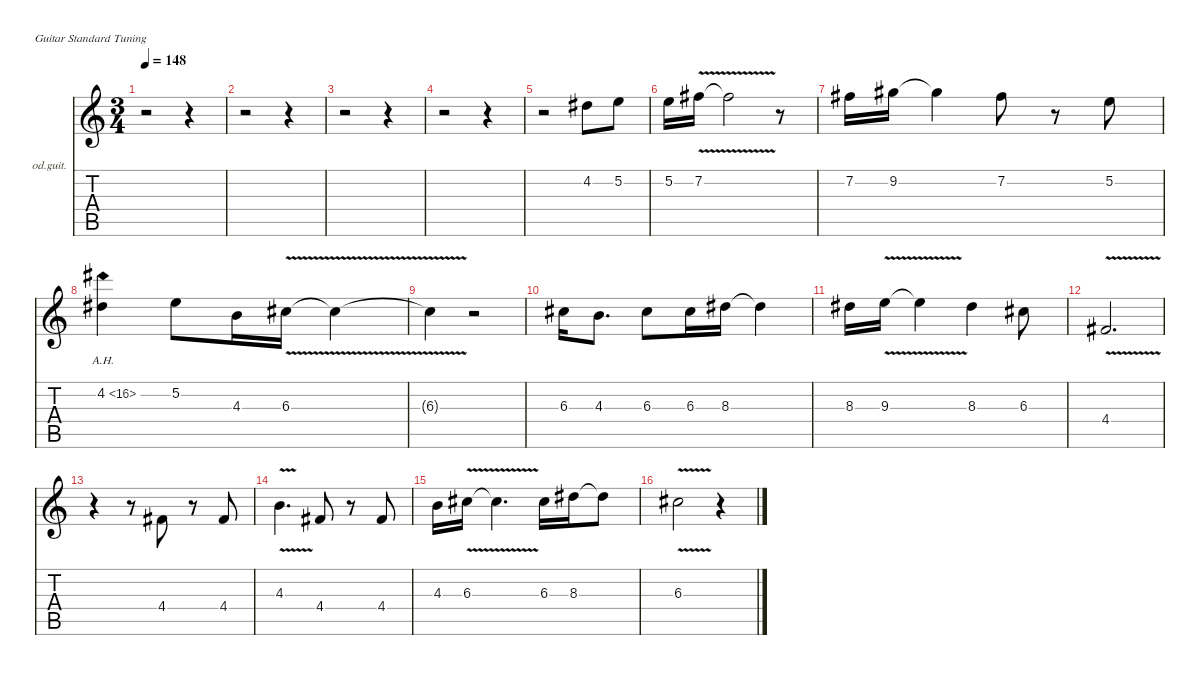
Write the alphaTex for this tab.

\defaultSystemsLayout 4
\hideDynamics
\bracketExtendMode nobrackets
\firstSystemTrackNameOrientation horizontal
\otherSystemsTrackNameOrientation horizontal
\track ("Solo" "od.guit.") {instrument overdrivenguitar}
\staff {score tabs}
\tuning (E4 B3 G3 D3 A2 E2)
\ts (3 4)
\tempo 148
\clef g2
\ks c
r.2{dy f beam Down} r.4{beam Down} |
r.2{beam Down} r.4{beam Down} |
r.2{beam Down} r.4{beam Down} |
r.2{beam Down} r.4{beam Down} |
r.2{beam Down} 4.2{acc #}.8{beam Down} 5.2.8{beam Down} |
5.2.16{beam Down} 7.2{v acc #}.16{beam Down} 7.2{v t acc #}.2{beam Down} r.8{beam Down} |
7.2{acc #}.16{beam Down} 9.2{acc #}.16{beam Down} 9.2{t acc #}.4{beam Down} 7.2{acc #}.8{beam Down} r.8{beam Down} 5.2.8{beam Down} |
4.2{ah 12 acc #}.4{beam Down} 5.2.8{beam Down} 4.3.16{beam Down} 6.3{v acc #}.16{beam Down} 6.3{v t acc #}.4{beam Down} |
6.3{v t acc #}.4{beam Down} r.2{beam Down} |
6.3{acc #}.16{beam Down} 4.3.8{d beam Down} 6.3{acc #}.8{beam Down} 6.3{acc #}.16{beam Down} 8.3{acc #}.16{beam Down} 8.3{t acc #}.4{beam Down} |
8.3{acc #}.16{beam Down} 9.3{v}.16{beam Down} 9.3{v t}.4{beam Down} 8.3{acc #}.4{beam Down} 6.3{acc #}.8{beam Down} |
4.4{v acc #}.2{d beam Up} |
r.4{beam Down} r.8{beam Down} 4.4{acc #}.8{beam Up} r.8{beam Up} 4.4{acc #}.8{beam Up} |
4.3{v}.4{d beam Down} 4.4{acc #}.8{beam Up} r.8{beam Up} 4.4{acc #}.8{beam Up} |
4.3.16{beam Down} 6.3{v acc #}.16{beam Down} 6.3{v t acc #}.4{d beam Down} 6.3{acc #}.16{beam Down} 8.3{acc #}.16{beam Down} 8.3{t acc #}.8{beam Down} |
6.3{v acc #}.2{beam Down} r.4{beam Down}
